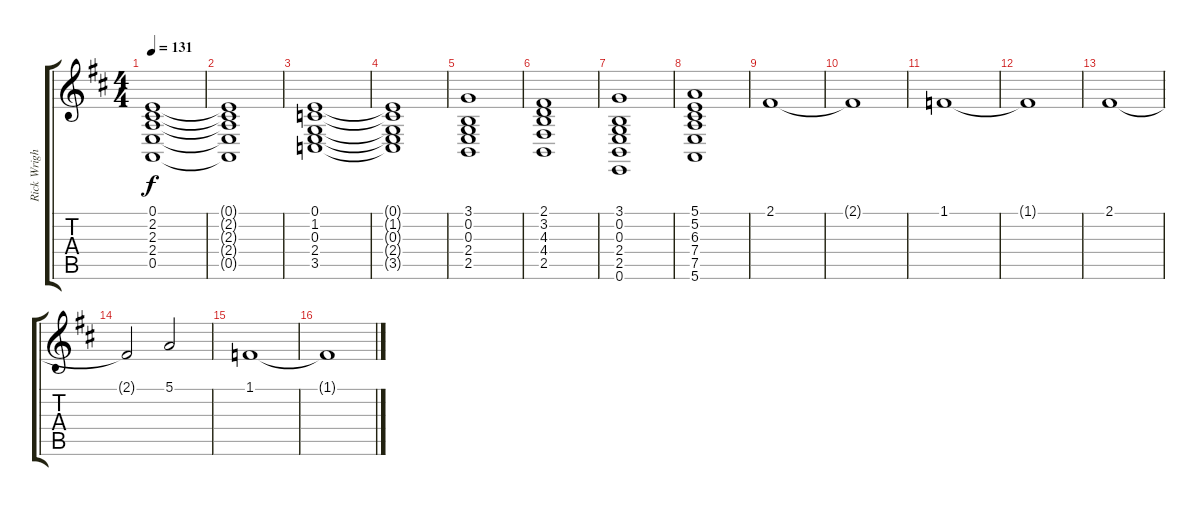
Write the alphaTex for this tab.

\track ("Rick Wright" "Rick Wrigh") {instrument rockorgan}
\staff {score tabs}
\tuning (E4 B3 G3 D3 A2 E2) {hide}
\ts (4 4)
\tempo 131
\clef g2
\ks d
(0.1 2.2 2.3 2.4 0.5).1{dy f} |
(0.1{t} 2.2{t} 2.3{t} 2.4{t} 0.5{t}).1 |
(0.1 1.2 0.3 2.4 3.5).1 |
(0.1{t} 1.2{t} 0.3{t} 2.4{t} 3.5{t}).1 |
(3.1 0.2 0.3 2.4 2.5).1 |
(2.1 3.2 4.3 4.4 2.5).1 |
(3.1 0.2 0.3 2.4 2.5 0.6).1 |
(5.1 5.2 6.3 7.4 7.5 5.6).1 |
2.1.1{volume 13 instrument lead1square} |
2.1{t}.1 |
1.1.1 |
1.1{t}.1 |
2.1.1 |
2.1{t}.2 5.1.2 |
1.1.1 |
1.1{t}.1
